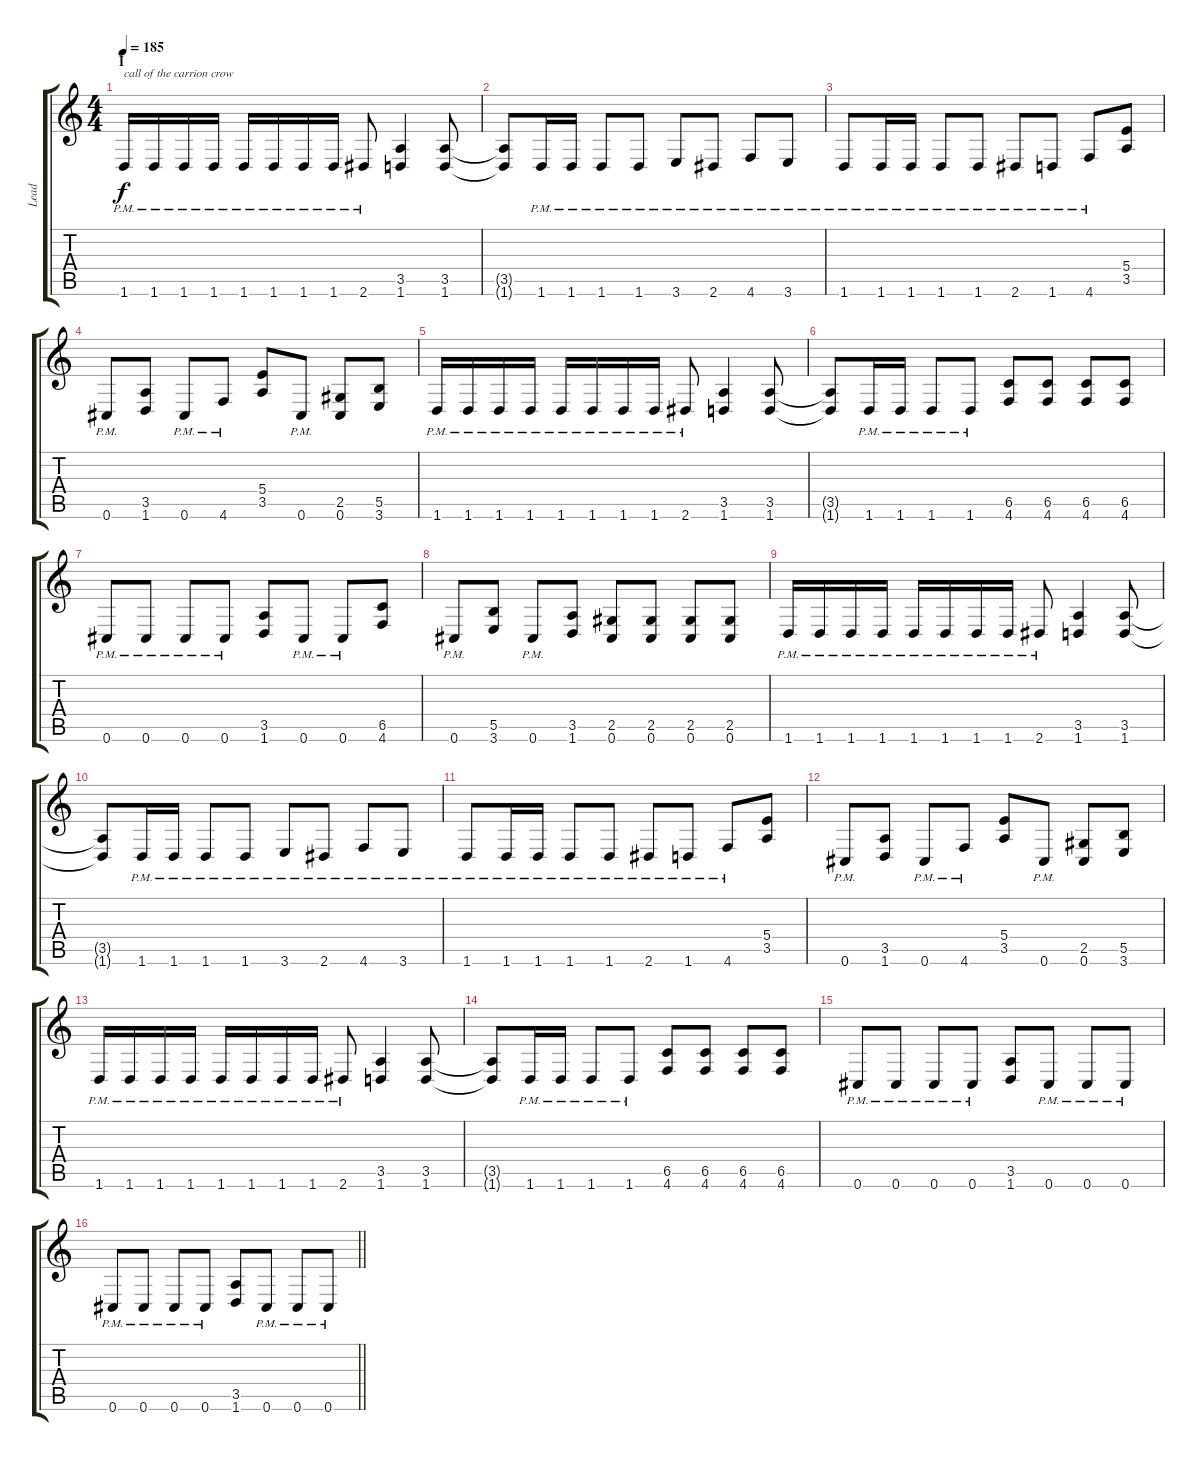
\track ("Lead" "Lead") {instrument distortionguitar}
\staff {score tabs}
\tuning (Db4 Ab3 E3 B2 Gb2 Db2) {hide}
\ts (4 4)
\section ("" "I")
\tempo 185
\clef g2
\ks c
1.6{pm}.16{txt "call of the carrion crow" dy f} 1.6{pm}.16 1.6{pm}.16 1.6{pm}.16 1.6{pm}.16 1.6{pm}.16 1.6{pm}.16 1.6{pm}.16 2.6{pm}.8 (3.5 1.6).4 (3.5 1.6).8 |
(3.5{t} 1.6{t}).8 1.6{pm}.16 1.6{pm}.16 1.6{pm}.8 1.6{pm}.8 3.6{pm}.8 2.6{pm}.8 4.6{pm}.8 3.6{pm}.8 |
1.6{pm}.8 1.6{pm}.16 1.6{pm}.16 1.6{pm}.8 1.6{pm}.8 2.6{pm}.8 1.6{pm}.8 4.6{pm}.8 (5.4 3.5).8 |
0.6{pm}.8 (3.5 1.6).8 0.6{pm}.8 4.6{pm}.8 (5.4 3.5).8 0.6{pm}.8 (2.5 0.6).8 (5.5 3.6).8 |
1.6{pm}.16 1.6{pm}.16 1.6{pm}.16 1.6{pm}.16 1.6{pm}.16 1.6{pm}.16 1.6{pm}.16 1.6{pm}.16 2.6{pm}.8 (3.5 1.6).4 (3.5 1.6).8 |
(3.5{t} 1.6{t}).8 1.6{pm}.16 1.6{pm}.16 1.6{pm}.8 1.6{pm}.8 (6.5 4.6).8 (6.5 4.6).8 (6.5 4.6).8 (6.5 4.6).8 |
0.6{pm}.8 0.6{pm}.8 0.6{pm}.8 0.6{pm}.8 (3.5 1.6).8 0.6{pm}.8 0.6{pm}.8 (6.5 4.6).8 |
0.6{pm}.8 (5.5 3.6).8 0.6{pm}.8 (3.5 1.6).8 (2.5 0.6).8 (2.5 0.6).8 (2.5 0.6).8 (2.5 0.6).8 |
1.6{pm}.16 1.6{pm}.16 1.6{pm}.16 1.6{pm}.16 1.6{pm}.16 1.6{pm}.16 1.6{pm}.16 1.6{pm}.16 2.6{pm}.8 (3.5 1.6).4 (3.5 1.6).8 |
(3.5{t} 1.6{t}).8 1.6{pm}.16 1.6{pm}.16 1.6{pm}.8 1.6{pm}.8 3.6{pm}.8 2.6{pm}.8 4.6{pm}.8 3.6{pm}.8 |
1.6{pm}.8 1.6{pm}.16 1.6{pm}.16 1.6{pm}.8 1.6{pm}.8 2.6{pm}.8 1.6{pm}.8 4.6{pm}.8 (5.4 3.5).8 |
0.6{pm}.8 (3.5 1.6).8 0.6{pm}.8 4.6{pm}.8 (5.4 3.5).8 0.6{pm}.8 (2.5 0.6).8 (5.5 3.6).8 |
1.6{pm}.16 1.6{pm}.16 1.6{pm}.16 1.6{pm}.16 1.6{pm}.16 1.6{pm}.16 1.6{pm}.16 1.6{pm}.16 2.6{pm}.8 (3.5 1.6).4 (3.5 1.6).8 |
(3.5{t} 1.6{t}).8 1.6{pm}.16 1.6{pm}.16 1.6{pm}.8 1.6{pm}.8 (6.5 4.6).8 (6.5 4.6).8 (6.5 4.6).8 (6.5 4.6).8 |
0.6{pm}.8 0.6{pm}.8 0.6{pm}.8 0.6{pm}.8 (3.5 1.6).8 0.6{pm}.8 0.6{pm}.8 0.6{pm}.8 |
\barLineRight lightlight
0.6{pm}.8 0.6{pm}.8 0.6{pm}.8 0.6{pm}.8 (3.5 1.6).8 0.6{pm}.8 0.6{pm}.8 0.6{pm}.8
